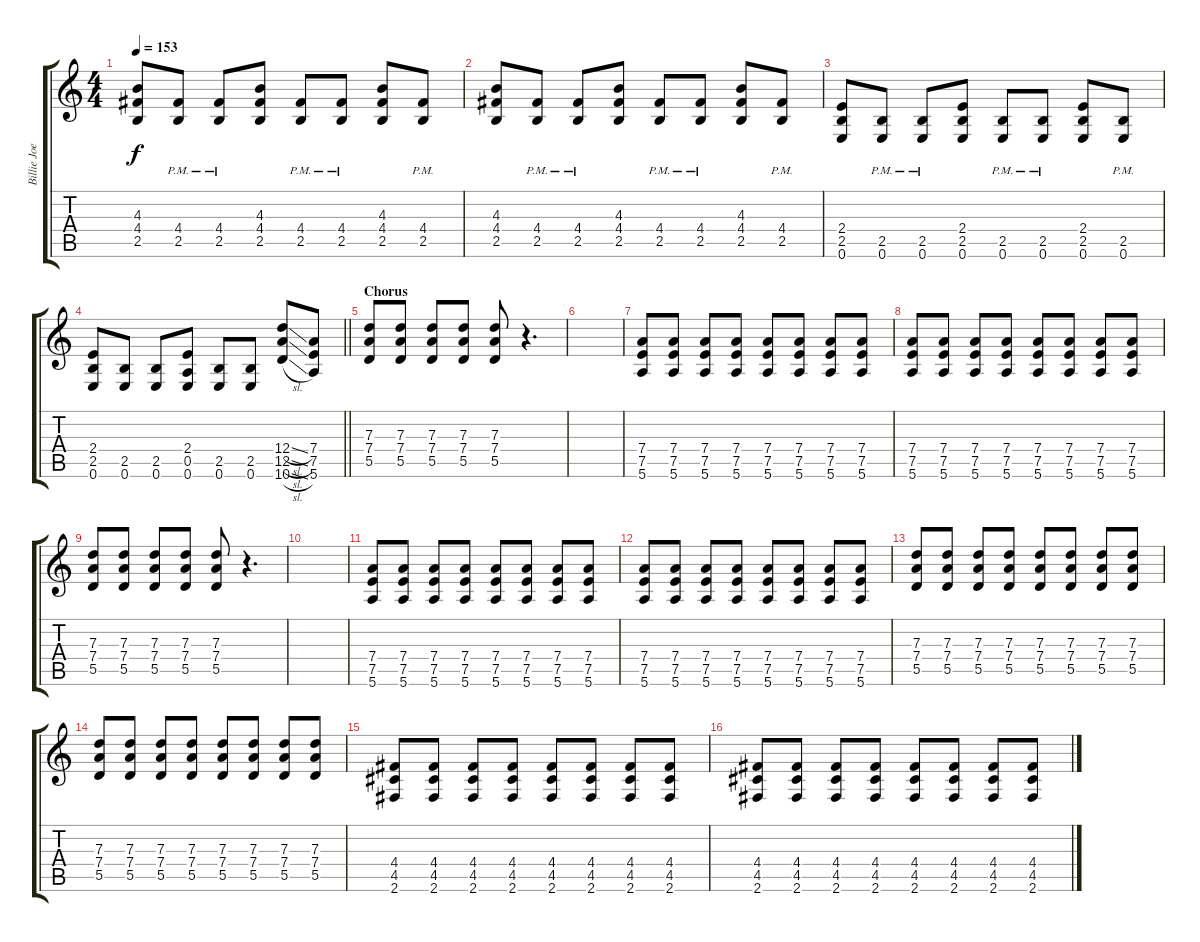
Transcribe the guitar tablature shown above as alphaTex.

\track ("Billie Joe Armstrong (Guitar)" "Billie Joe") {instrument distortionguitar}
\staff {score tabs}
\tuning (E4 B3 G3 D3 A2 E2) {hide}
\ts (4 4)
\tempo 153
\clef g2
\ks c
(4.3 4.4 2.5).8{dy f} (4.4{pm} 2.5{pm}).8 (4.4{pm} 2.5{pm}).8 (4.3 4.4 2.5).8 (4.4{pm} 2.5{pm}).8 (4.4{pm} 2.5{pm}).8 (4.3 4.4 2.5).8 (4.4{pm} 2.5).8 |
(4.3 4.4 2.5).8 (4.4{pm} 2.5{pm}).8 (4.4{pm} 2.5{pm}).8 (4.3 4.4 2.5).8 (4.4{pm} 2.5{pm}).8 (4.4{pm} 2.5{pm}).8 (4.3 4.4 2.5).8 (4.4{pm} 2.5).8 |
(2.4 2.5 0.6).8 (2.5{pm} 0.6{pm}).8 (2.5{pm} 0.6{pm}).8 (2.4 2.5 0.6).8 (2.5{pm} 0.6{pm}).8 (2.5{pm} 0.6{pm}).8 (2.4 2.5 0.6).8 (2.5 0.6{pm}).8 |
\barLineRight lightlight
(2.4 2.5 0.6).8 (2.5 0.6).8 (2.5 0.6).8 (2.4 0.5 0.6).8 (2.5 0.6).8 (2.5 0.6).8 (12.4{sl} 12.5{sl} 10.6{sl}).8{instrument distortionguitar} (7.4 7.5 5.6).8 |
\section ("" "Chorus")
(7.3 7.4 5.5).8 (7.3 7.4 5.5).8 (7.3 7.4 5.5).8 (7.3 7.4 5.5).8 (7.3 7.4 5.5).8 r.4{d} |
|
(7.4 7.5 5.6).8 (7.4 7.5 5.6).8 (7.4 7.5 5.6).8 (7.4 7.5 5.6).8 (7.4 7.5 5.6).8 (7.4 7.5 5.6).8 (7.4 7.5 5.6).8 (7.4 7.5 5.6).8 |
(7.4 7.5 5.6).8 (7.4 7.5 5.6).8 (7.4 7.5 5.6).8 (7.4 7.5 5.6).8 (7.4 7.5 5.6).8 (7.4 7.5 5.6).8 (7.4 7.5 5.6).8 (7.4 7.5 5.6).8 |
(7.3 7.4 5.5).8 (7.3 7.4 5.5).8 (7.3 7.4 5.5).8 (7.3 7.4 5.5).8 (7.3 7.4 5.5).8 r.4{d} |
|
(7.4 7.5 5.6).8 (7.4 7.5 5.6).8 (7.4 7.5 5.6).8 (7.4 7.5 5.6).8 (7.4 7.5 5.6).8 (7.4 7.5 5.6).8 (7.4 7.5 5.6).8 (7.4 7.5 5.6).8 |
(7.4 7.5 5.6).8 (7.4 7.5 5.6).8 (7.4 7.5 5.6).8 (7.4 7.5 5.6).8 (7.4 7.5 5.6).8 (7.4 7.5 5.6).8 (7.4 7.5 5.6).8 (7.4 7.5 5.6).8 |
(7.3 7.4 5.5).8 (7.3 7.4 5.5).8 (7.3 7.4 5.5).8 (7.3 7.4 5.5).8 (7.3 7.4 5.5).8 (7.3 7.4 5.5).8 (7.3 7.4 5.5).8 (7.3 7.4 5.5).8 |
(7.3 7.4 5.5).8 (7.3 7.4 5.5).8 (7.3 7.4 5.5).8 (7.3 7.4 5.5).8 (7.3 7.4 5.5).8 (7.3 7.4 5.5).8 (7.3 7.4 5.5).8 (7.3 7.4 5.5).8 |
(4.4 4.5 2.6).8 (4.4 4.5 2.6).8 (4.4 4.5 2.6).8 (4.4 4.5 2.6).8 (4.4 4.5 2.6).8 (4.4 4.5 2.6).8 (4.4 4.5 2.6).8 (4.4 4.5 2.6).8 |
(4.4 4.5 2.6).8 (4.4 4.5 2.6).8 (4.4 4.5 2.6).8 (4.4 4.5 2.6).8 (4.4 4.5 2.6).8 (4.4 4.5 2.6).8 (4.4 4.5 2.6).8 (4.4 4.5 2.6).8
